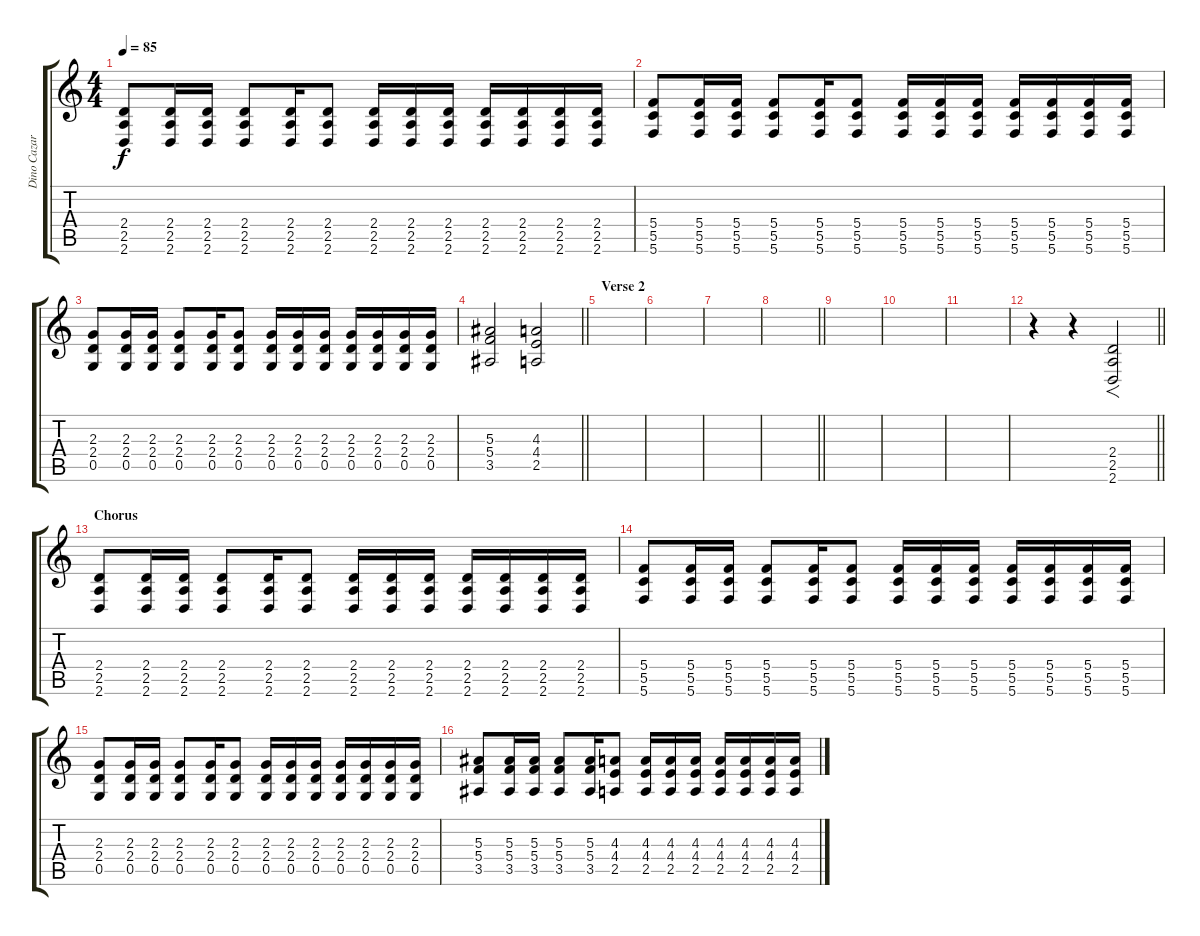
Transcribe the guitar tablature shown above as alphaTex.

\track ("Dino Cazares (Distortion)" "Dino Cazar") {instrument distortionguitar}
\staff {score tabs}
\tuning (D4 A3 F3 C3 G2 C2) {hide}
\ts (4 4)
\tempo 85
\clef g2
\ks c
(2.4 2.5 2.6).8{dy f instrument distortionguitar} (2.4 2.5 2.6).16 (2.4 2.5 2.6).16 (2.4 2.5 2.6).8 (2.4 2.5 2.6).16 (2.4 2.5 2.6).8 (2.4 2.5 2.6).16 (2.4 2.5 2.6).16 (2.4 2.5 2.6).16 (2.4 2.5 2.6).16 (2.4 2.5 2.6).16 (2.4 2.5 2.6).16 (2.4 2.5 2.6).16 |
(5.4 5.5 5.6).8 (5.4 5.5 5.6).16 (5.4 5.5 5.6).16 (5.4 5.5 5.6).8 (5.4 5.5 5.6).16 (5.4 5.5 5.6).8 (5.4 5.5 5.6).16 (5.4 5.5 5.6).16 (5.4 5.5 5.6).16 (5.4 5.5 5.6).16 (5.4 5.5 5.6).16 (5.4 5.5 5.6).16 (5.4 5.5 5.6).16 |
(2.3 2.4 0.5).8 (2.3 2.4 0.5).16 (2.3 2.4 0.5).16 (2.3 2.4 0.5).8 (2.3 2.4 0.5).16 (2.3 2.4 0.5).8 (2.3 2.4 0.5).16 (2.3 2.4 0.5).16 (2.3 2.4 0.5).16 (2.3 2.4 0.5).16 (2.3 2.4 0.5).16 (2.3 2.4 0.5).16 (2.3 2.4 0.5).16 |
\barLineRight lightlight
(5.3 5.4 3.5).2 (4.3 4.4 2.5).2 |
\section ("" "Verse 2")
|
|
|
\barLineRight lightlight
|
|
|
|
\barLineRight lightlight
r.4 r.4 (2.4 2.5 2.6).2{f} |
\section ("" "Chorus")
(2.4 2.5 2.6).8{instrument distortionguitar} (2.4 2.5 2.6).16 (2.4 2.5 2.6).16 (2.4 2.5 2.6).8 (2.4 2.5 2.6).16 (2.4 2.5 2.6).8 (2.4 2.5 2.6).16 (2.4 2.5 2.6).16 (2.4 2.5 2.6).16 (2.4 2.5 2.6).16 (2.4 2.5 2.6).16 (2.4 2.5 2.6).16 (2.4 2.5 2.6).16 |
(5.4 5.5 5.6).8 (5.4 5.5 5.6).16 (5.4 5.5 5.6).16 (5.4 5.5 5.6).8 (5.4 5.5 5.6).16 (5.4 5.5 5.6).8 (5.4 5.5 5.6).16 (5.4 5.5 5.6).16 (5.4 5.5 5.6).16 (5.4 5.5 5.6).16 (5.4 5.5 5.6).16 (5.4 5.5 5.6).16 (5.4 5.5 5.6).16 |
(2.3 2.4 0.5).8 (2.3 2.4 0.5).16 (2.3 2.4 0.5).16 (2.3 2.4 0.5).8 (2.3 2.4 0.5).16 (2.3 2.4 0.5).8 (2.3 2.4 0.5).16 (2.3 2.4 0.5).16 (2.3 2.4 0.5).16 (2.3 2.4 0.5).16 (2.3 2.4 0.5).16 (2.3 2.4 0.5).16 (2.3 2.4 0.5).16 |
(5.3 5.4 3.5).8 (5.3 5.4 3.5).16 (5.3 5.4 3.5).16 (5.3 5.4 3.5).8 (5.3 5.4 3.5).16 (4.3 4.4 2.5).8 (4.3 4.4 2.5).16 (4.3 4.4 2.5).16 (4.3 4.4 2.5).16 (4.3 4.4 2.5).16 (4.3 4.4 2.5).16 (4.3 4.4 2.5).16 (4.3 4.4 2.5).16
